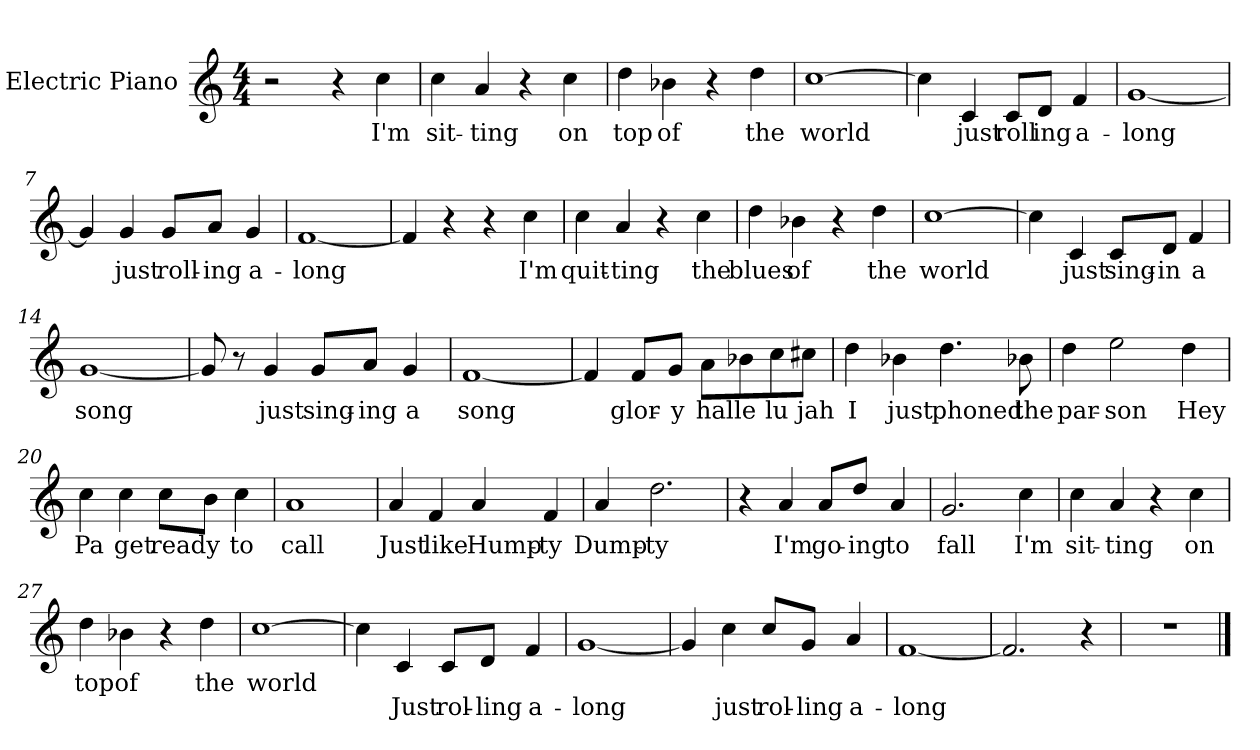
**kern	**text	**text
*part1	*part1	*part1
*staff1	*staff1	*staff1
*I"Electric Piano	*	*
*I'E.Pno	*	*
*clefG2	*	*
*k[]	*	*
*C:	*	*
*M4/4	*	*
=1	=1	=1
2r	.	.
4r	.	.
4cc\	I'm	.
=2	=2	=2
4cc\	sit-	.
4a/	-ting	.
4r	.	.
4cc\	on	.
=3	=3	=3
4dd\	top	.
4b-X\	of	.
4r	.	.
4dd\	the	.
=4	=4	=4
[1cc	world	.
=5	=5	=5
4cc\]	.	.
4c/	just	.
8c/L	roll	.
8d/J	ing	.
4f/	a-	.
=6	=6	=6
[1g	-long	.
!!LO:LB:g=z
=7	=7	=7
4g/]	.	.
4g/	just	.
8g/L	roll-	.
8a/J	-ing	.
4g/	a-	.
=8	=8	=8
[1f	-long	.
=9	=9	=9
4f/]	.	.
4r	.	.
4r	.	.
4cc\	I'm	.
=10	=10	=10
4cc\	quit-	.
4a/	-ting	.
4r	.	.
4cc\	the	.
=11	=11	=11
4dd\	blues	.
4b-X\	of	.
4r	.	.
4dd\	the	.
=12	=12	=12
[1cc	world	.
!!LO:LB:g=z
=13	=13	=13
4cc\]	.	.
4c/	just	.
8c/L	sing-	.
8d/J	-in	.
4f/	a	.
=14	=14	=14
[1g	song	.
=15	=15	=15
8g/]	.	.
8r	.	.
4g/	just	.
8g/L	sing-	.
8a/J	ing	.
4g/	a	.
=16	=16	=16
[1f	song	.
=17	=17	=17
4f/]	.	.
8f/L	glor-	.
8g/J	-y	.
8a\L	hal	.
8b-X\	le	.
8cc\	lu	.
8cc#X\J	jah	.
!!LO:LB:g=z
=18	=18	=18
4dd\	I	.
4b-X\	just	.
4.dd\	phoned	.
8b-X\	the	.
=19	=19	=19
4dd\	par-	.
2ee\	-son	.
4dd\	Hey	.
=20	=20	=20
4cc\	Pa	.
4cc\	get	.
8cc\L	read	.
8b\J	y	.
4cc\	to	.
=21	=21	=21
1a	call	.
=22	=22	=22
4a/	Just	.
4f/	like	.
4a/	Hump-	.
4f/	-ty	.
!!LO:LB:g=z
=23	=23	=23
4a/	Dump-	.
2.dd\	-ty	.
=24	=24	=24
4r	.	.
4a/	I'm	.
8a/L	go-	.
8dd/J	-ing	.
4a/	to	.
=25	=25	=25
2.g/	fall	.
4cc\	I'm	.
=26	=26	=26
4cc\	sit-	.
4a/	-ting	.
4r	.	.
4cc\	on	.
=27	=27	=27
4dd\	top	.
4b-X\	of	.
4r	.	.
4dd\	the	.
=28	=28	=28
[1cc	world	.
!!LO:LB:g=z
=29	=29	=29
4cc\]	.	.
4c/	.	Just
8c/L	.	rol-
8d/J	.	-ling
4f/	.	a-
=30	=30	=30
[1g	.	-long
=31	=31	=31
4g/]	.	.
4cc\	.	just
8cc/L	.	rol-
8g/J	.	-ling
4a/	.	a-
=32	=32	=32
[1f	.	-long
=33	=33	=33
2.f/]	.	.
4r	.	.
=34	=34	=34
1r	.	.
==	==	==
*-	*-	*-
